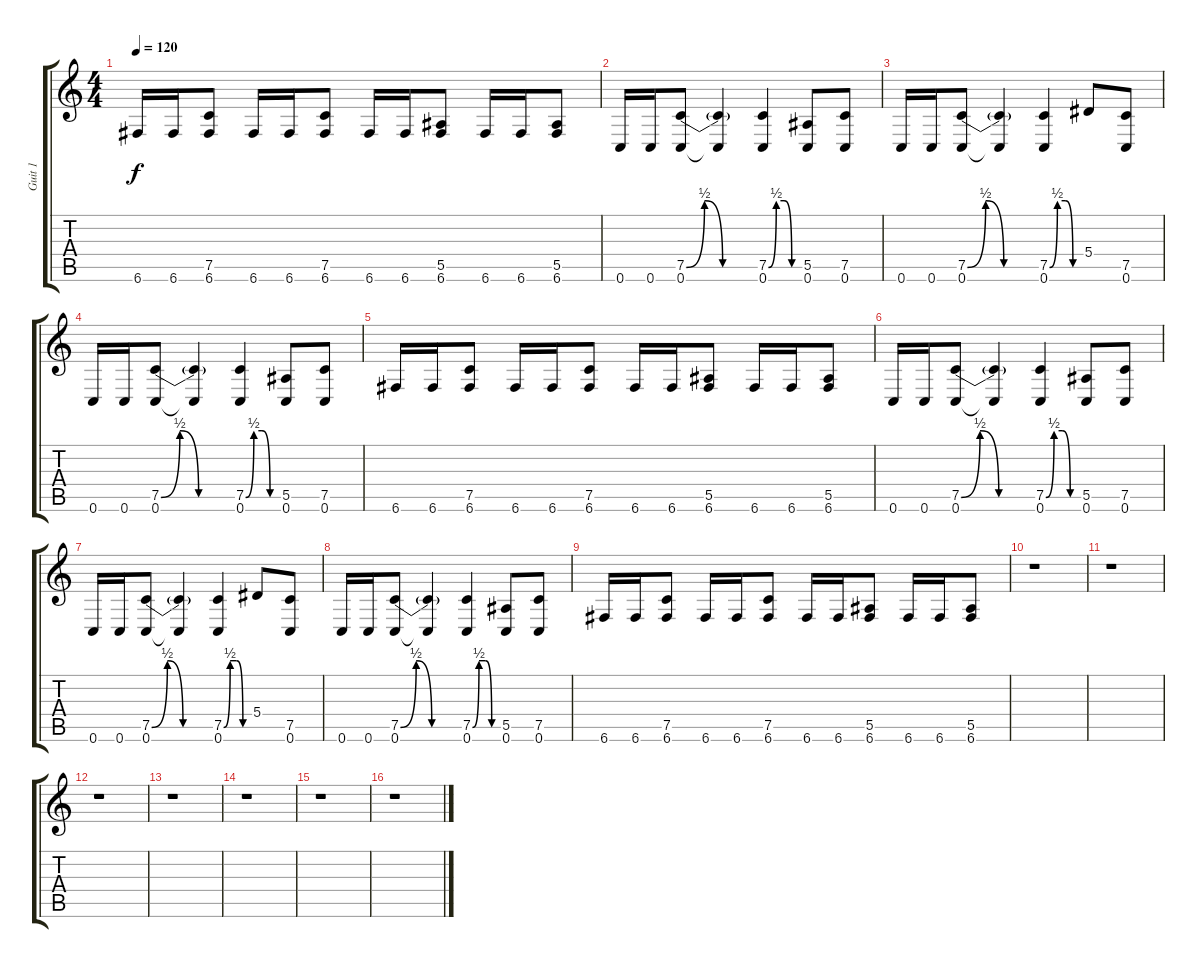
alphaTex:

\track ("Guit 1" "Guit 1") {instrument distortionguitar}
\staff {score tabs}
\tuning (C4 G3 Eb3 Bb2 F2 C2) {hide}
\ts (4 4)
\tempo 120
\clef g2
\ks c
6.6.16{dy f} 6.6.16 (7.5 6.6).8 6.6.16 6.6.16 (7.5 6.6).8 6.6.16 6.6.16 (5.5 6.6).8 6.6.16 6.6.16 (5.5 6.6).8 |
0.6.16 0.6.16 (7.5{be (custom 0 0 15 2 30 0 45 0 60 0)} 0.6).8 (7.5{t} 0.6{t}).4 (7.5{be (custom 0 0 15 2 30 2 45 0 60 0)} 0.6).4 (5.5 0.6).8 (7.5 0.6).8 |
0.6.16 0.6.16 (7.5{be (custom 0 0 15 2 30 0 45 0 60 0)} 0.6).8 (7.5{t} 0.6{t}).4 (7.5{be (custom 0 0 15 2 30 2 45 0 60 0)} 0.6).4 5.4.8 (7.5 0.6).8 |
0.6.16 0.6.16 (7.5{be (custom 0 0 15 2 30 0 45 0 60 0)} 0.6).8 (7.5{t} 0.6{t}).4 (7.5{be (custom 0 0 15 2 30 2 45 0 60 0)} 0.6).4 (5.5 0.6).8 (7.5 0.6).8 |
6.6.16 6.6.16 (7.5 6.6).8 6.6.16 6.6.16 (7.5 6.6).8 6.6.16 6.6.16 (5.5 6.6).8 6.6.16 6.6.16 (5.5 6.6).8 |
0.6.16 0.6.16 (7.5{be (custom 0 0 15 2 30 0 45 0 60 0)} 0.6).8 (7.5{t} 0.6{t}).4 (7.5{be (custom 0 0 15 2 30 2 45 0 60 0)} 0.6).4 (5.5 0.6).8 (7.5 0.6).8 |
0.6.16 0.6.16 (7.5{be (custom 0 0 15 2 30 0 45 0 60 0)} 0.6).8 (7.5{t} 0.6{t}).4 (7.5{be (custom 0 0 15 2 30 2 45 0 60 0)} 0.6).4 5.4.8 (7.5 0.6).8 |
0.6.16 0.6.16 (7.5{be (custom 0 0 15 2 30 0 45 0 60 0)} 0.6).8 (7.5{t} 0.6{t}).4 (7.5{be (custom 0 0 15 2 30 2 45 0 60 0)} 0.6).4 (5.5 0.6).8 (7.5 0.6).8 |
6.6.16 6.6.16 (7.5 6.6).8 6.6.16 6.6.16 (7.5 6.6).8 6.6.16 6.6.16 (5.5 6.6).8 6.6.16 6.6.16 (5.5 6.6).8 |
r.1 |
r.1 |
r.1 |
r.1 |
r.1 |
r.1 |
r.1
